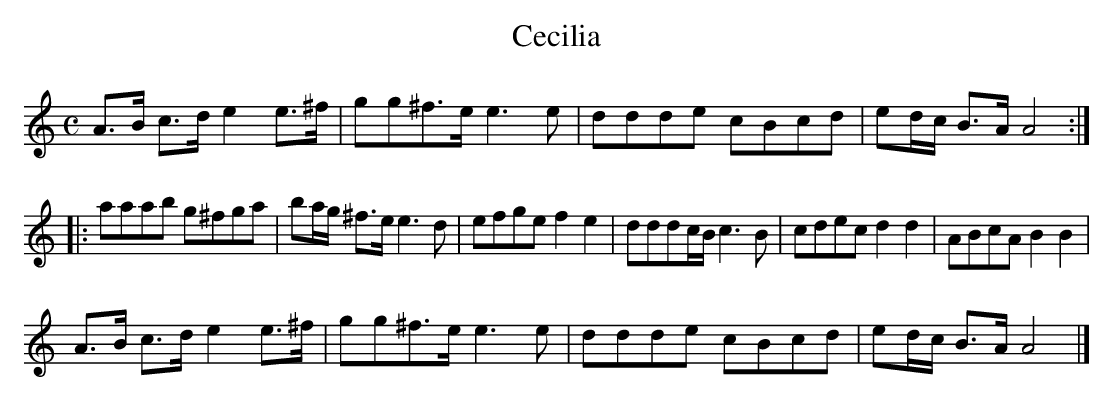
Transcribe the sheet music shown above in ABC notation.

X:1
T:Cecilia
M:C
K:Amin
A>B c>d e2 e>^f|gg^f>e e3e|ddde cBcd|ed/c/ B>A A4:|
|:aaab g^fga|ba/g/ ^f>e e3d|efge f2e2|dddc/B/c3B|cdecd2d2|ABcAB2B2|
A>B c>de2e>^f|gg^f>ee3e|ddde cBcd|ed/c/ B>AA4|]
